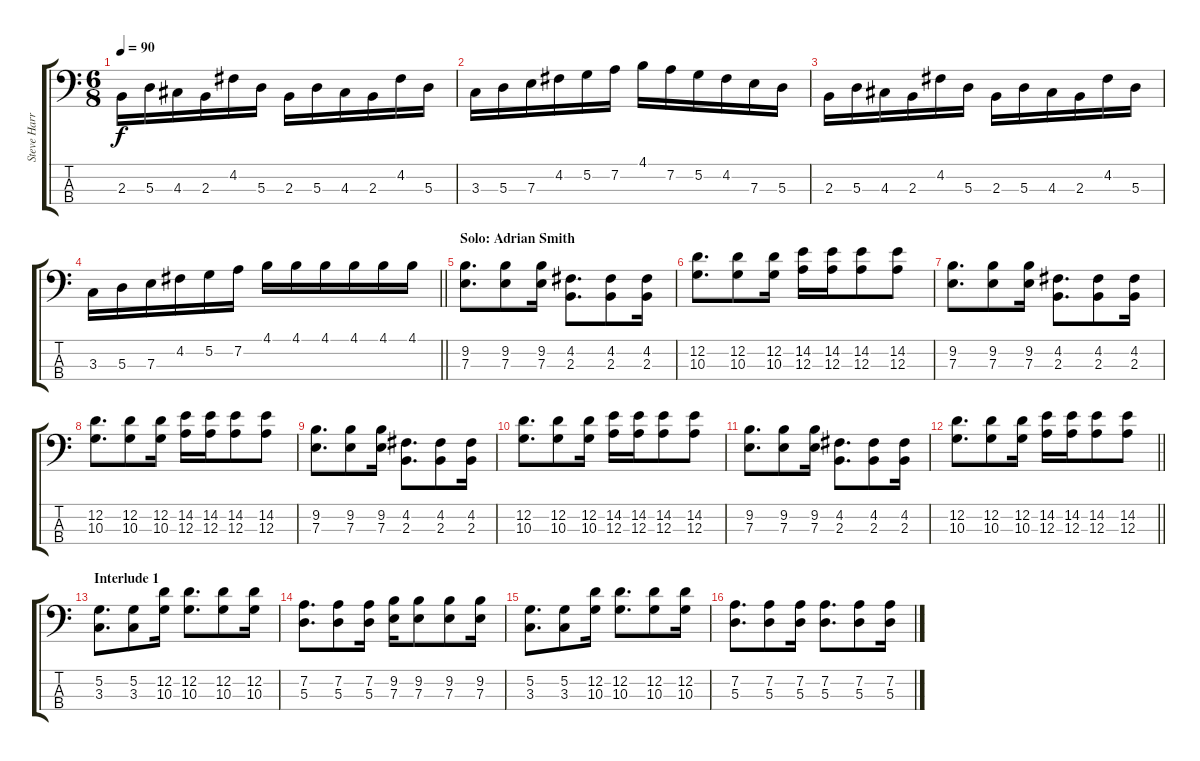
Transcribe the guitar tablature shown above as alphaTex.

\track ("Steve Harris" "Steve Harr") {instrument electricbassfinger}
\staff {score tabs}
\tuning (G2 D2 A1 E1) {hide}
\ts (6 8)
\tempo 90
\clef f4
\ks c
2.3.16{dy f} 5.3.16 4.3.16 2.3.16 4.2.16 5.3.16 2.3.16 5.3.16 4.3.16 2.3.16 4.2.16 5.3.16 |
3.3.16 5.3.16 7.3.16 4.2.16 5.2.16 7.2.16 4.1.16 7.2.16 5.2.16 4.2.16 7.3.16 5.3.16 |
2.3.16 5.3.16 4.3.16 2.3.16 4.2.16 5.3.16 2.3.16 5.3.16 4.3.16 2.3.16 4.2.16 5.3.16 |
\barLineRight lightlight
3.3.16 5.3.16 7.3.16 4.2.16 5.2.16 7.2.16 4.1.16 4.1.16 4.1.16 4.1.16 4.1.16 4.1.16 |
\section ("" "Solo: Adrian Smith")
(9.2 7.3).8{d} (9.2 7.3).8 (9.2 7.3).16 (4.2 2.3).8{d} (4.2 2.3).8 (4.2 2.3).16 |
(12.2 10.3).8{d} (12.2 10.3).8 (12.2 10.3).16 (14.2 12.3).16 (14.2 12.3).16 (14.2 12.3).8 (14.2 12.3).8 |
(9.2 7.3).8{d} (9.2 7.3).8 (9.2 7.3).16 (4.2 2.3).8{d} (4.2 2.3).8 (4.2 2.3).16 |
(12.2 10.3).8{d} (12.2 10.3).8 (12.2 10.3).16 (14.2 12.3).16 (14.2 12.3).16 (14.2 12.3).8 (14.2 12.3).8 |
(9.2 7.3).8{d} (9.2 7.3).8 (9.2 7.3).16 (4.2 2.3).8{d} (4.2 2.3).8 (4.2 2.3).16 |
(12.2 10.3).8{d} (12.2 10.3).8 (12.2 10.3).16 (14.2 12.3).16 (14.2 12.3).16 (14.2 12.3).8 (14.2 12.3).8 |
(9.2 7.3).8{d} (9.2 7.3).8 (9.2 7.3).16 (4.2 2.3).8{d} (4.2 2.3).8 (4.2 2.3).16 |
\barLineRight lightlight
(12.2 10.3).8{d} (12.2 10.3).8 (12.2 10.3).16 (14.2 12.3).16 (14.2 12.3).16 (14.2 12.3).8 (14.2 12.3).8 |
\section ("" "Interlude 1")
(5.2 3.3).8{d} (5.2 3.3).8 (12.2 10.3).16 (12.2 10.3).8{d} (12.2 10.3).8 (12.2 10.3).16 |
(7.2 5.3).8{d} (7.2 5.3).8 (7.2 5.3).16 (9.2 7.3).16 (9.2 7.3).8 (9.2 7.3).8 (9.2 7.3).16 |
(5.2 3.3).8{d} (5.2 3.3).8 (12.2 10.3).16 (12.2 10.3).8{d} (12.2 10.3).8 (12.2 10.3).16 |
(7.2 5.3).8{d} (7.2 5.3).8 (7.2 5.3).16 (7.2 5.3).8{d} (7.2 5.3).8 (7.2 5.3).16
